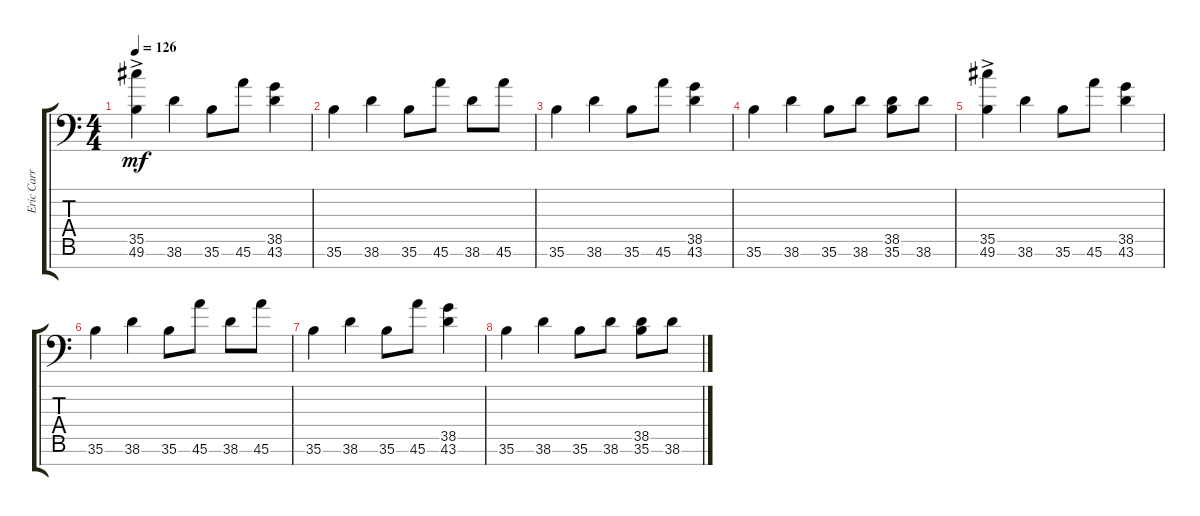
\track ("Eric Carr" "Eric Carr") {instrument acousticgrandpiano}
\staff {score tabs}
\tuning (C-1 C-1 C-1 C-1 C-1 C-1 C-1) {hide}
\ts (4 4)
\tempo 126
\clef f4
\ks c
(35.5 49.6{ac}).4{dy mf} 38.6.4 35.6.8 45.6.8 (38.5 43.6).4 |
35.6.4 38.6.4 35.6.8 45.6.8 38.6.8 45.6.8 |
35.6.4 38.6.4 35.6.8 45.6.8 (38.5 43.6).4 |
35.6.4 38.6.4 35.6.8 38.6.8 (38.5 35.6).8 38.6.8 |
(35.5 49.6{ac}).4 38.6.4 35.6.8 45.6.8 (38.5 43.6).4 |
35.6.4 38.6.4 35.6.8 45.6.8 38.6.8 45.6.8 |
35.6.4 38.6.4 35.6.8 45.6.8 (38.5 43.6).4 |
35.6.4 38.6.4 35.6.8 38.6.8 (38.5 35.6).8 38.6.8
